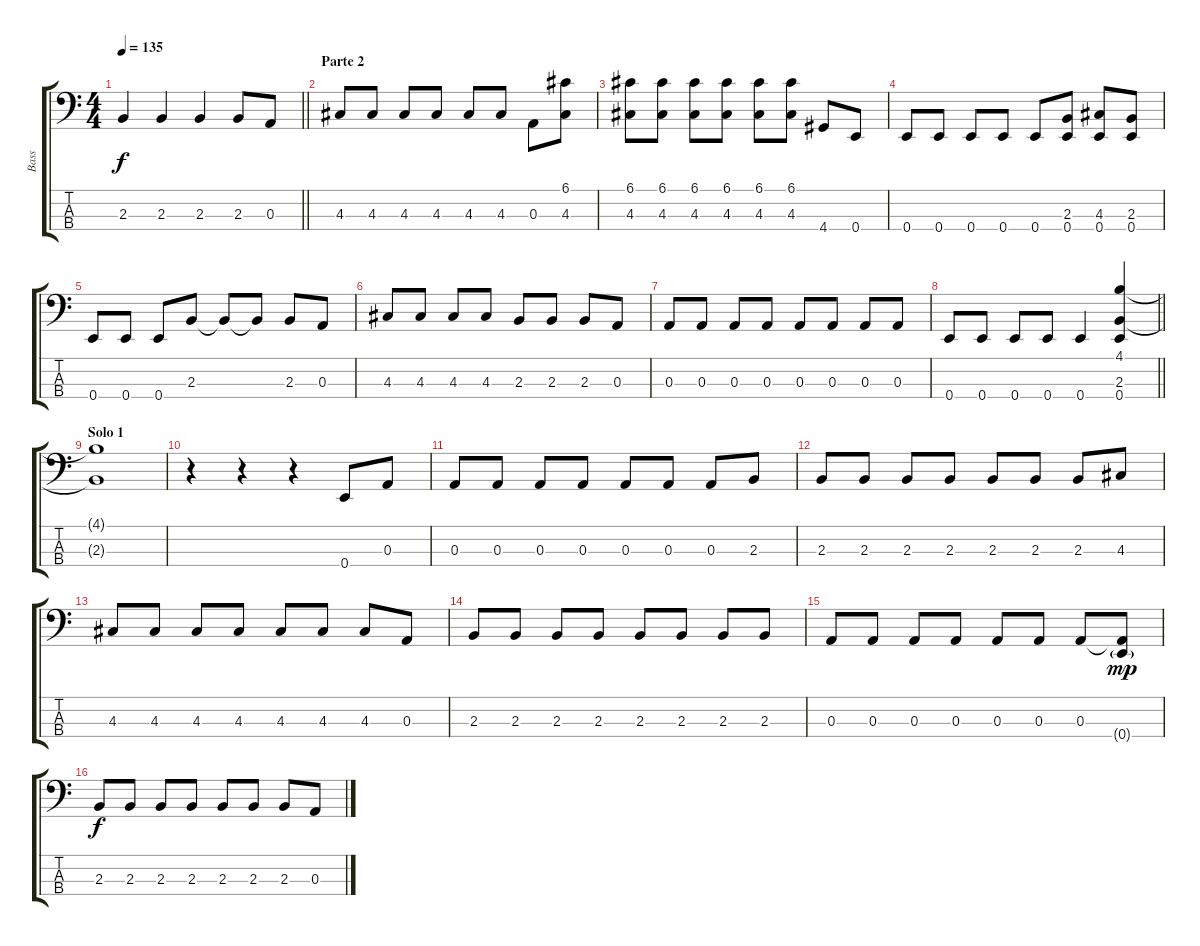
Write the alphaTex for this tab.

\track ("Bass" "Bass") {instrument electricbassfinger}
\staff {score tabs}
\tuning (G2 D2 A1 E1) {hide}
\ts (4 4)
\tempo 135
\clef f4
\barLineRight lightlight
\ks c
2.3.4{dy f} 2.3.4 2.3.4 2.3.8 0.3.8 |
\section ("" "Parte 2")
4.3.8 4.3.8 4.3.8 4.3.8 4.3.8 4.3.8 0.3.8 (6.1 4.3).8 |
(6.1 4.3).8 (6.1 4.3).8 (6.1 4.3).8 (6.1 4.3).8 (6.1 4.3).8 (6.1 4.3).8 4.4.8 0.4.8 |
0.4.8 0.4.8 0.4.8 0.4.8 0.4.8 (2.3 0.4).8 (4.3 0.4).8 (2.3 0.4).8 |
0.4.8 0.4.8 0.4.8 2.3.8 2.3{t}.8 2.3{t}.8 2.3.8 0.3.8 |
4.3.8 4.3.8 4.3.8 4.3.8 2.3.8 2.3.8 2.3.8 0.3.8 |
0.3.8 0.3.8 0.3.8 0.3.8 0.3.8 0.3.8 0.3.8 0.3.8 |
\barLineRight lightlight
0.4.8 0.4.8 0.4.8 0.4.8 0.4.4 (4.1 2.3 0.4).4 |
\section ("" "Solo 1")
(4.1{t} 2.3{t}).1 |
r.4 r.4 r.4 0.4.8 0.3.8 |
0.3.8 0.3.8 0.3.8 0.3.8 0.3.8 0.3.8 0.3.8 2.3.8 |
2.3.8 2.3.8 2.3.8 2.3.8 2.3.8 2.3.8 2.3.8 4.3.8 |
4.3.8 4.3.8 4.3.8 4.3.8 4.3.8 4.3.8 4.3.8 0.3.8 |
2.3.8 2.3.8 2.3.8 2.3.8 2.3.8 2.3.8 2.3.8 2.3.8 |
0.3.8 0.3.8 0.3.8 0.3.8 0.3.8 0.3.8 0.3.8 (0.3{t} 0.4{g}).8{dy mp} |
2.3.8{dy f} 2.3.8 2.3.8 2.3.8 2.3.8 2.3.8 2.3.8 0.3.8
